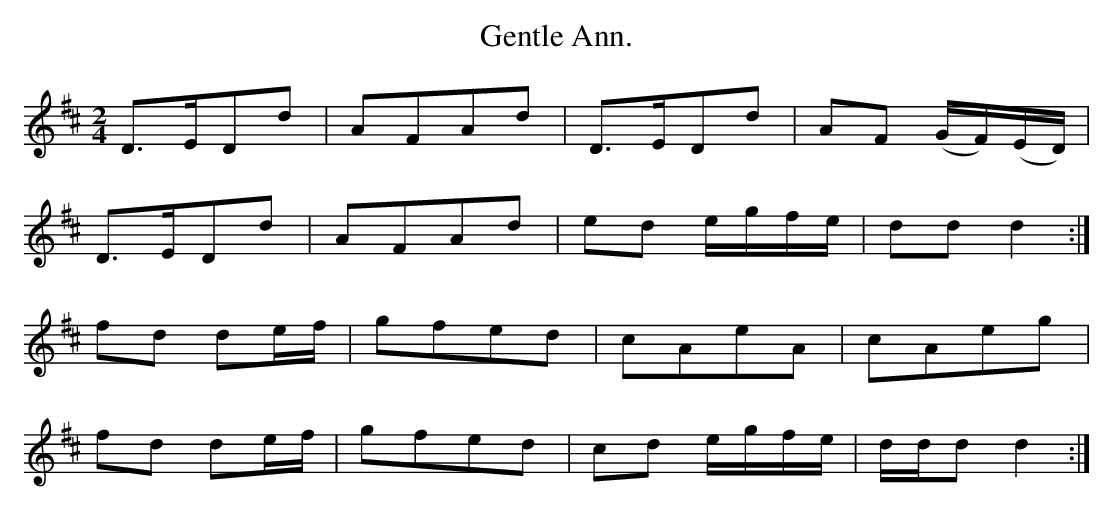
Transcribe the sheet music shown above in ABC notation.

X:1
T:Gentle Ann.
L:1/8
M:2/4
K:D
D>EDd   |AFAd|D>EDd      |AF   (G/F/)(E/D/)|
D>EDd   |AFAd|ed e/g/f/e/|dd    d2        :|
fd de/f/|gfed|cAeA       |cAeg             |
fd de/f/|gfed|cd e/g/f/e/|d/d/d d2        :|
